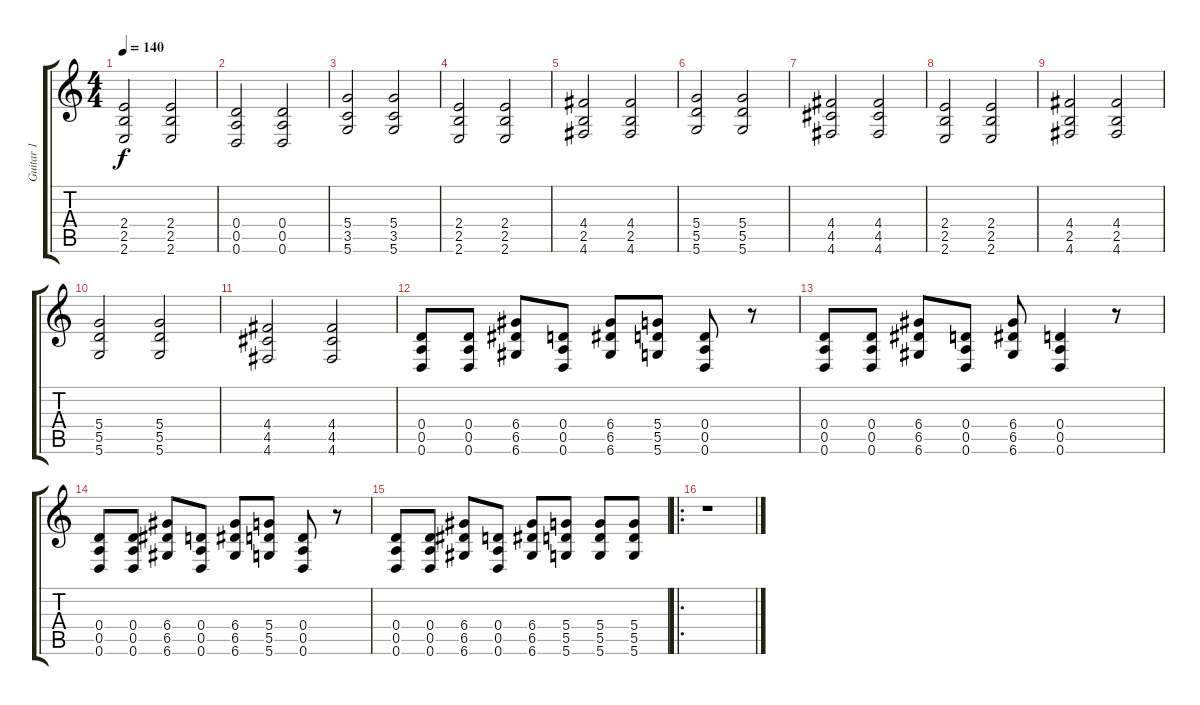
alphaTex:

\track ("Guitar 1" "Guitar 1") {instrument distortionguitar}
\staff {score tabs}
\tuning (E4 B3 G3 D3 A2 D2) {hide}
\ts (4 4)
\tempo 140
\clef g2
\ks c
(2.4 2.5 2.6).2{dy f} (2.4 2.5 2.6).2 |
(0.4 0.5 0.6).2 (0.4 0.5 0.6).2 |
(5.4 3.5 5.6).2 (5.4 3.5 5.6).2 |
(2.4 2.5 2.6).2 (2.4 2.5 2.6).2 |
(4.4 2.5 4.6).2 (4.4 2.5 4.6).2 |
(5.4 5.5 5.6).2 (5.4 5.5 5.6).2 |
(4.4 4.5 4.6).2 (4.4 4.5 4.6).2 |
(2.4 2.5 2.6).2 (2.4 2.5 2.6).2 |
(4.4 2.5 4.6).2 (4.4 2.5 4.6).2 |
(5.4 5.5 5.6).2 (5.4 5.5 5.6).2 |
(4.4 4.5 4.6).2 (4.4 4.5 4.6).2 |
(0.4 0.5 0.6).8 (0.4 0.5 0.6).8 (6.4 6.5 6.6).8 (0.4 0.5 0.6).8 (6.4 6.5 6.6).8 (5.4 5.5 5.6).8 (0.4 0.5 0.6).8 r.8 |
(0.4 0.5 0.6).8 (0.4 0.5 0.6).8 (6.4 6.5 6.6).8 (0.4 0.5 0.6).8 (6.4 6.5 6.6).8 (0.4 0.5 0.6).4 r.8 |
(0.4 0.5 0.6).8 (0.4 0.5 0.6).8 (6.4 6.5 6.6).8 (0.4 0.5 0.6).8 (6.4 6.5 6.6).8 (5.4 5.5 5.6).8 (0.4 0.5 0.6).8 r.8 |
(0.4 0.5 0.6).8 (0.4 0.5 0.6).8 (6.4 6.5 6.6).8 (0.4 0.5 0.6).8 (6.4 6.5 6.6).8 (5.4 5.5 5.6).8 (5.4 5.5 5.6).8 (5.4 5.5 5.6).8 |
\ro
r.1
